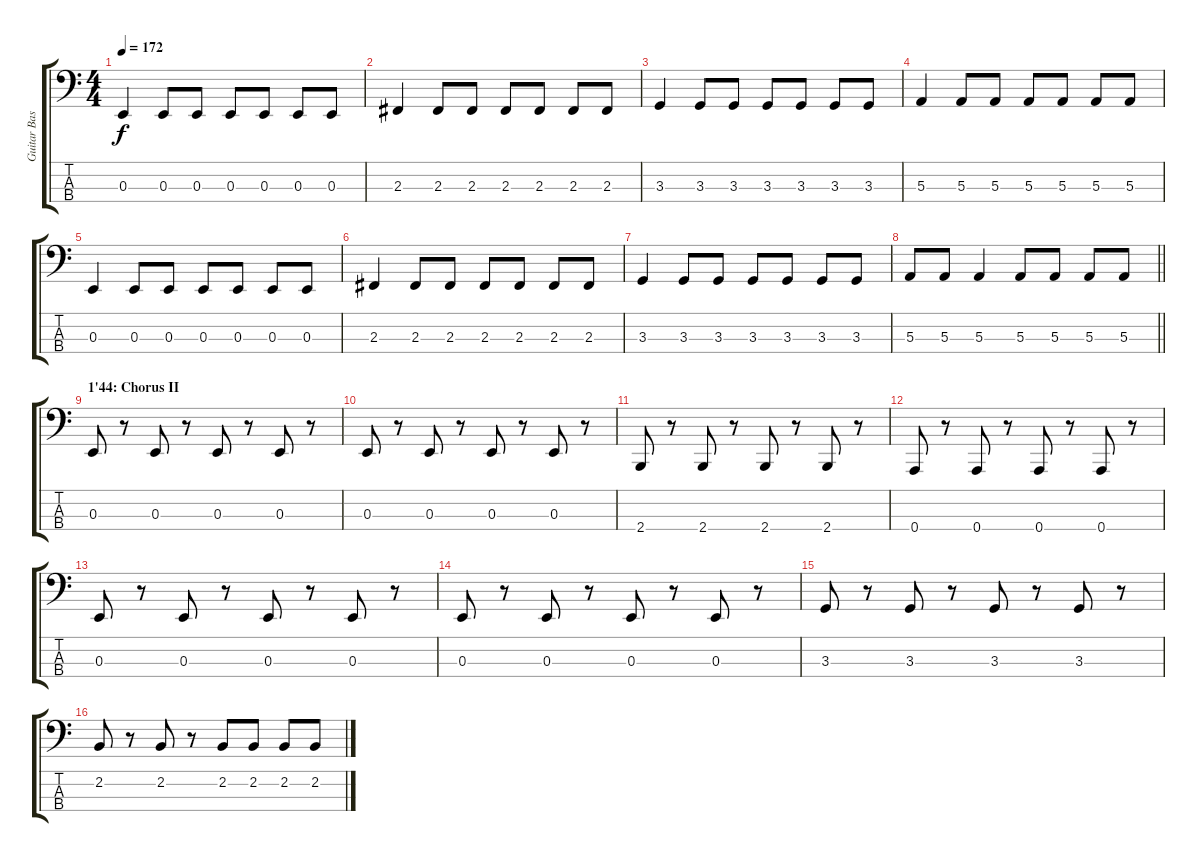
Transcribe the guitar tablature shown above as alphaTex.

\track ("Guitar Bass" "Guitar Bas") {instrument electricbassfinger}
\staff {score tabs}
\tuning (D2 A1 E1 A0) {hide}
\ts (4 4)
\tempo 172
\clef f4
\ks c
0.3.4{dy f} 0.3.8 0.3.8 0.3.8 0.3.8 0.3.8 0.3.8 |
2.3.4 2.3.8 2.3.8 2.3.8 2.3.8 2.3.8 2.3.8 |
3.3.4 3.3.8 3.3.8 3.3.8 3.3.8 3.3.8 3.3.8 |
5.3.4 5.3.8 5.3.8 5.3.8 5.3.8 5.3.8 5.3.8 |
0.3.4 0.3.8 0.3.8 0.3.8 0.3.8 0.3.8 0.3.8 |
2.3.4 2.3.8 2.3.8 2.3.8 2.3.8 2.3.8 2.3.8 |
3.3.4 3.3.8 3.3.8 3.3.8 3.3.8 3.3.8 3.3.8 |
\barLineRight lightlight
5.3.8 5.3.8 5.3.4 5.3.8 5.3.8 5.3.8 5.3.8 |
\section ("" "1'44: Chorus II")
0.3.8 r.8 0.3.8 r.8 0.3.8 r.8 0.3.8 r.8 |
0.3.8 r.8 0.3.8 r.8 0.3.8 r.8 0.3.8 r.8 |
2.4.8 r.8 2.4.8 r.8 2.4.8 r.8 2.4.8 r.8 |
0.4.8 r.8 0.4.8 r.8 0.4.8 r.8 0.4.8 r.8 |
0.3.8 r.8 0.3.8 r.8 0.3.8 r.8 0.3.8 r.8 |
0.3.8 r.8 0.3.8 r.8 0.3.8 r.8 0.3.8 r.8 |
3.3.8 r.8 3.3.8 r.8 3.3.8 r.8 3.3.8 r.8 |
2.2.8 r.8 2.2.8 r.8 2.2.8 2.2.8 2.2.8 2.2.8
